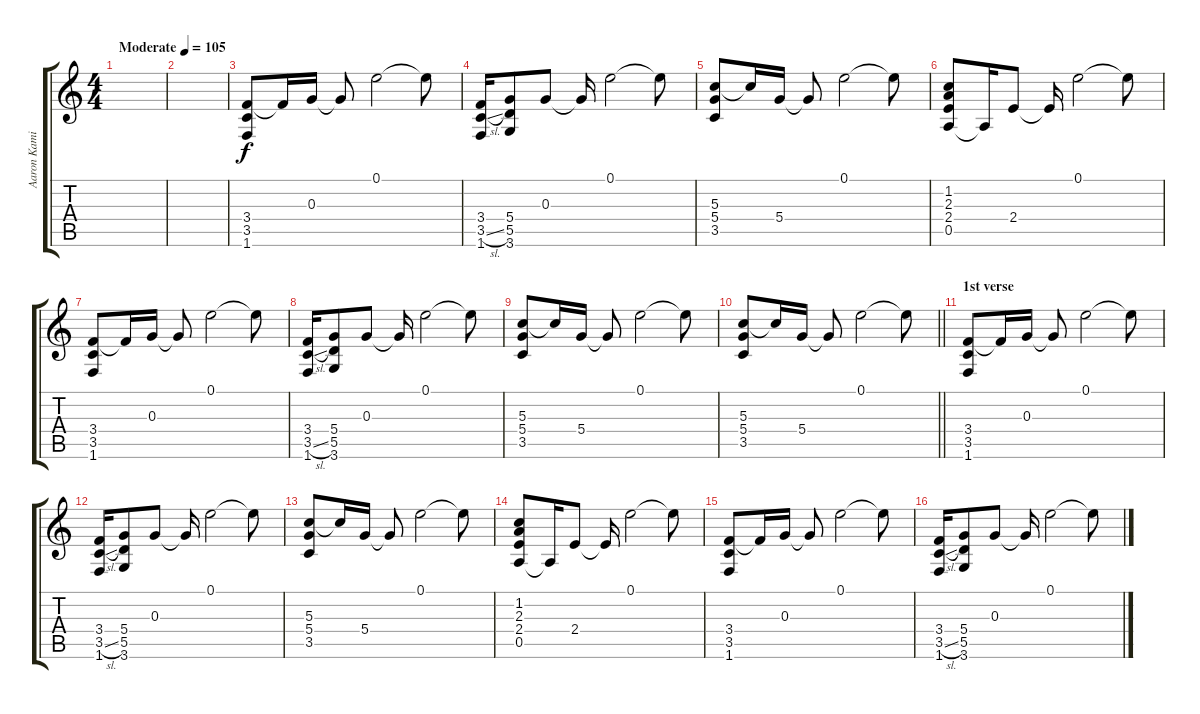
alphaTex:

\track ("Aaron Kamin " "Aaron Kami") {instrument acousticguitarsteel}
\staff {score tabs}
\tuning (E4 B3 G3 D3 A2 E2) {hide}
\ts (4 4)
\tempo (105 "Moderate")
\clef g2
\ks c
|
|
(3.4 3.5 1.6).8 3.4{t}.16 0.3.16 0.3{t}.8 0.1.2 0.1{t}.8 |
(3.4 3.5{sl} 1.6).16 (5.4 5.5 3.6).8 0.3.8 0.3{t}.16 0.1.2 0.1{t}.8 |
(5.3 5.4 3.5).8 5.3{t}.16 5.4.16 5.4{t}.8 0.1.2 0.1{t}.8 |
(1.2 2.3 2.4 0.5).8 0.5{t}.16 2.4.8 2.4{t}.16 0.1.2 0.1{t}.8 |
(3.4 3.5 1.6).8 3.4{t}.16 0.3.16 0.3{t}.8 0.1.2 0.1{t}.8 |
(3.4 3.5{sl} 1.6).16 (5.4 5.5 3.6).8 0.3.8 0.3{t}.16 0.1.2 0.1{t}.8 |
(5.3 5.4 3.5).8 5.3{t}.16 5.4.16 5.4{t}.8 0.1.2 0.1{t}.8 |
\barLineRight lightlight
(5.3 5.4 3.5).8 5.3{t}.16 5.4.16 5.4{t}.8 0.1.2 0.1{t}.8 |
\section ("" "1st verse")
(3.4 3.5 1.6).8 3.4{t}.16 0.3.16 0.3{t}.8 0.1.2 0.1{t}.8 |
(3.4 3.5{sl} 1.6).16 (5.4 5.5 3.6).8 0.3.8 0.3{t}.16 0.1.2 0.1{t}.8 |
(5.3 5.4 3.5).8 5.3{t}.16 5.4.16 5.4{t}.8 0.1.2 0.1{t}.8 |
(1.2 2.3 2.4 0.5).8 0.5{t}.16 2.4.8 2.4{t}.16 0.1.2 0.1{t}.8 |
(3.4 3.5 1.6).8 3.4{t}.16 0.3.16 0.3{t}.8 0.1.2 0.1{t}.8 |
(3.4 3.5{sl} 1.6).16 (5.4 5.5 3.6).8 0.3.8 0.3{t}.16 0.1.2 0.1{t}.8
